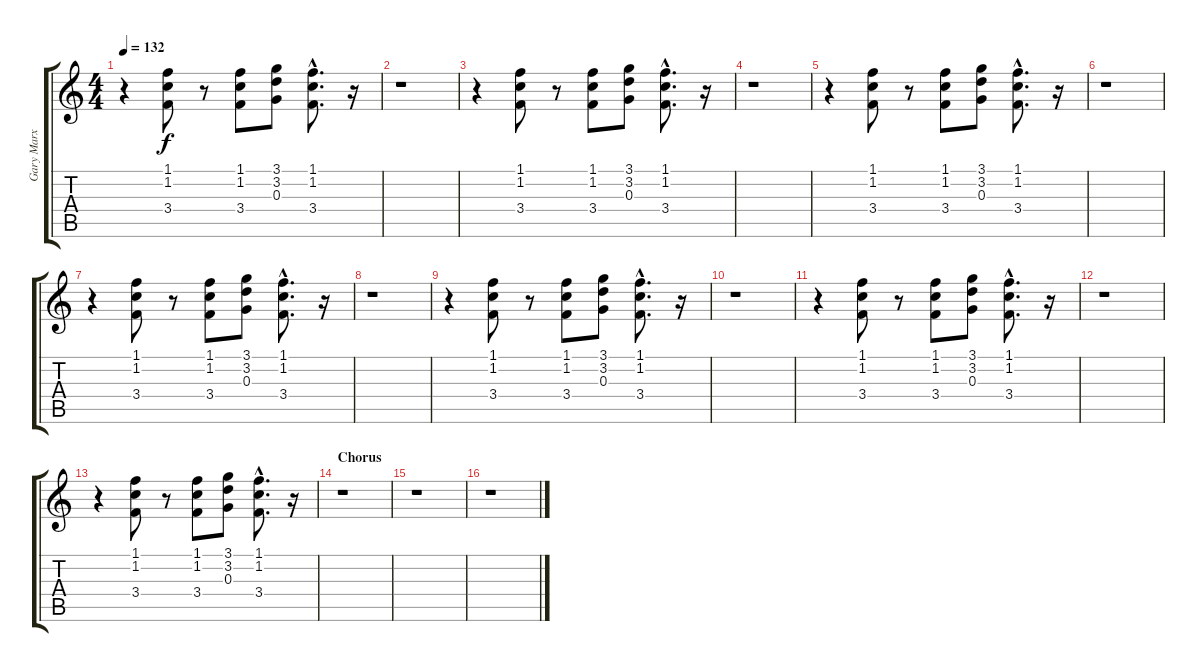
\track ("Gary Marx" "Gary Marx") {instrument overdrivenguitar}
\staff {score tabs}
\tuning (E4 B3 G3 D3 A2 E2) {hide}
\ts (4 4)
\tempo 132
\clef g2
\ks c
r.4{dy f} (1.1 1.2 3.4).8 r.8 (1.1 1.2 3.4).8 (3.1 3.2 0.3).8 (1.1{hac} 1.2{hac} 3.4{hac}).8{d} r.16 |
r.1 |
r.4 (1.1 1.2 3.4).8 r.8 (1.1 1.2 3.4).8 (3.1 3.2 0.3).8 (1.1{hac} 1.2{hac} 3.4{hac}).8{d} r.16 |
r.1 |
r.4 (1.1 1.2 3.4).8 r.8 (1.1 1.2 3.4).8 (3.1 3.2 0.3).8 (1.1{hac} 1.2{hac} 3.4{hac}).8{d} r.16 |
r.1 |
r.4 (1.1 1.2 3.4).8 r.8 (1.1 1.2 3.4).8 (3.1 3.2 0.3).8 (1.1{hac} 1.2{hac} 3.4{hac}).8{d} r.16 |
r.1 |
r.4 (1.1 1.2 3.4).8 r.8 (1.1 1.2 3.4).8 (3.1 3.2 0.3).8 (1.1{hac} 1.2{hac} 3.4{hac}).8{d} r.16 |
r.1 |
r.4 (1.1 1.2 3.4).8 r.8 (1.1 1.2 3.4).8 (3.1 3.2 0.3).8 (1.1{hac} 1.2{hac} 3.4{hac}).8{d} r.16 |
r.1 |
r.4 (1.1 1.2 3.4).8 r.8 (1.1 1.2 3.4).8 (3.1 3.2 0.3).8 (1.1{hac} 1.2{hac} 3.4{hac}).8{d} r.16 |
\section ("" "Chorus")
r.1 |
r.1 |
r.1
